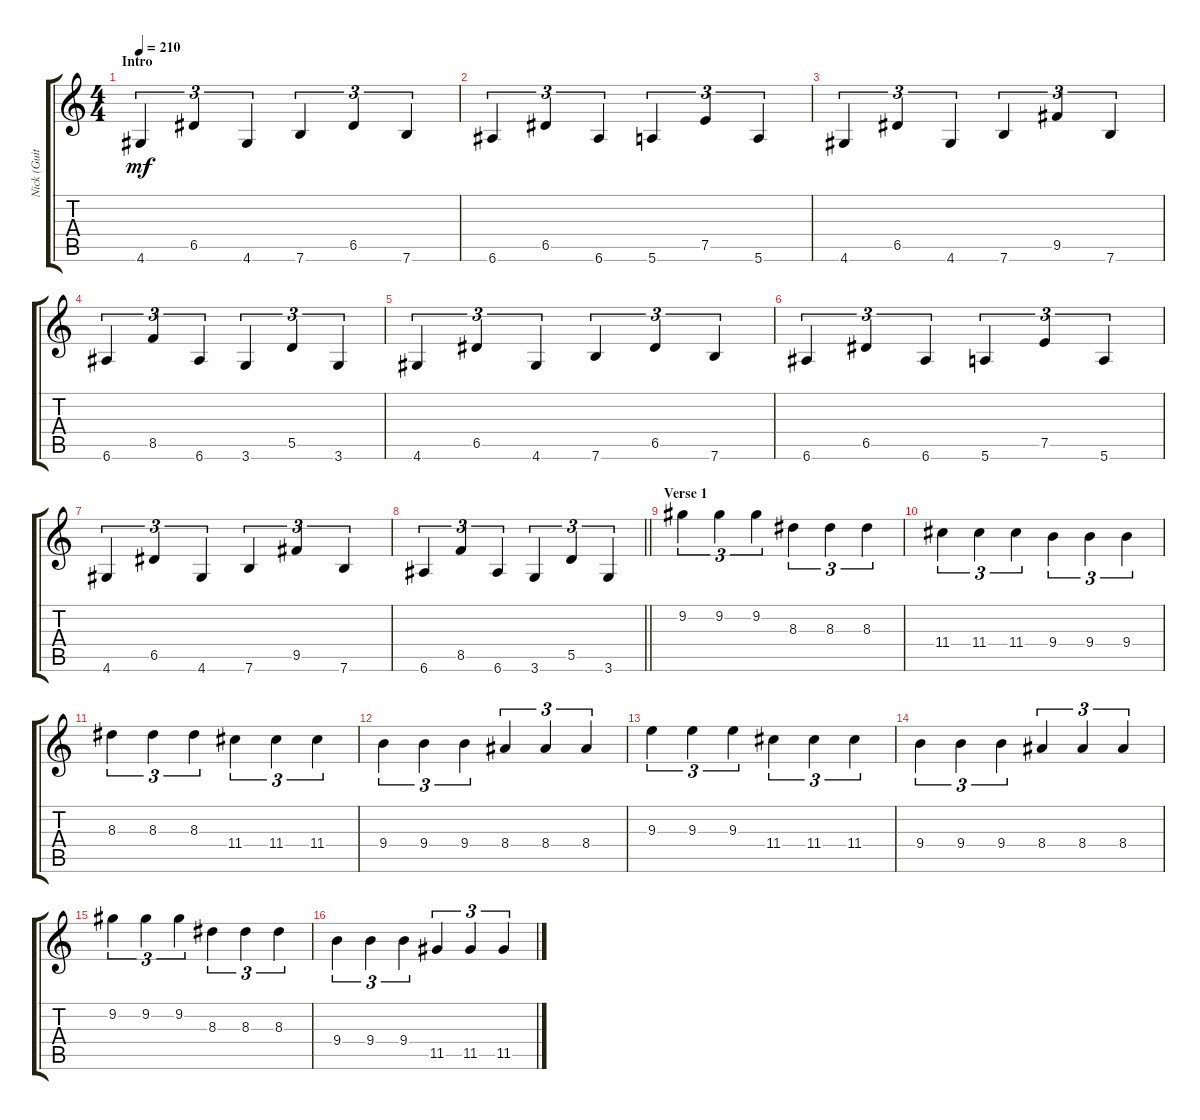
\track ("Nick (Guitar 1)" "Nick (Guit") {instrument acousticguitarsteel}
\staff {score tabs}
\tuning (E4 B3 G3 D3 A2 E2) {hide}
\ts (4 4)
\section ("" "Intro")
\tempo 210
\clef g2
\ks c
4.6.4{tu (3 2) dy mf instrument acousticguitarsteel} 6.5.4{tu (3 2)} 4.6.4{tu (3 2)} 7.6.4{tu (3 2)} 6.5.4{tu (3 2)} 7.6.4{tu (3 2)} |
6.6.4{tu (3 2)} 6.5.4{tu (3 2)} 6.6.4{tu (3 2)} 5.6.4{tu (3 2)} 7.5.4{tu (3 2)} 5.6.4{tu (3 2)} |
4.6.4{tu (3 2)} 6.5.4{tu (3 2)} 4.6.4{tu (3 2)} 7.6.4{tu (3 2)} 9.5.4{tu (3 2)} 7.6.4{tu (3 2)} |
6.6.4{tu (3 2)} 8.5.4{tu (3 2)} 6.6.4{tu (3 2)} 3.6.4{tu (3 2)} 5.5.4{tu (3 2)} 3.6.4{tu (3 2)} |
4.6.4{tu (3 2)} 6.5.4{tu (3 2)} 4.6.4{tu (3 2)} 7.6.4{tu (3 2)} 6.5.4{tu (3 2)} 7.6.4{tu (3 2)} |
6.6.4{tu (3 2)} 6.5.4{tu (3 2)} 6.6.4{tu (3 2)} 5.6.4{tu (3 2)} 7.5.4{tu (3 2)} 5.6.4{tu (3 2)} |
4.6.4{tu (3 2)} 6.5.4{tu (3 2)} 4.6.4{tu (3 2)} 7.6.4{tu (3 2)} 9.5.4{tu (3 2)} 7.6.4{tu (3 2)} |
\barLineRight lightlight
6.6.4{tu (3 2)} 8.5.4{tu (3 2)} 6.6.4{tu (3 2)} 3.6.4{tu (3 2)} 5.5.4{tu (3 2)} 3.6.4{tu (3 2)} |
\section ("" "Verse 1")
9.2.4{tu (3 2)} 9.2.4{tu (3 2)} 9.2.4{tu (3 2)} 8.3.4{tu (3 2)} 8.3.4{tu (3 2)} 8.3.4{tu (3 2)} |
11.4.4{tu (3 2)} 11.4.4{tu (3 2)} 11.4.4{tu (3 2)} 9.4.4{tu (3 2)} 9.4.4{tu (3 2)} 9.4.4{tu (3 2)} |
8.3.4{tu (3 2)} 8.3.4{tu (3 2)} 8.3.4{tu (3 2)} 11.4.4{tu (3 2)} 11.4.4{tu (3 2)} 11.4.4{tu (3 2)} |
9.4.4{tu (3 2)} 9.4.4{tu (3 2)} 9.4.4{tu (3 2)} 8.4.4{tu (3 2)} 8.4.4{tu (3 2)} 8.4.4{tu (3 2)} |
9.3.4{tu (3 2)} 9.3.4{tu (3 2)} 9.3.4{tu (3 2)} 11.4.4{tu (3 2)} 11.4.4{tu (3 2)} 11.4.4{tu (3 2)} |
9.4.4{tu (3 2)} 9.4.4{tu (3 2)} 9.4.4{tu (3 2)} 8.4.4{tu (3 2)} 8.4.4{tu (3 2)} 8.4.4{tu (3 2)} |
9.2.4{tu (3 2)} 9.2.4{tu (3 2)} 9.2.4{tu (3 2)} 8.3.4{tu (3 2)} 8.3.4{tu (3 2)} 8.3.4{tu (3 2)} |
9.4.4{tu (3 2)} 9.4.4{tu (3 2)} 9.4.4{tu (3 2)} 11.5.4{tu (3 2)} 11.5.4{tu (3 2)} 11.5.4{tu (3 2)}
